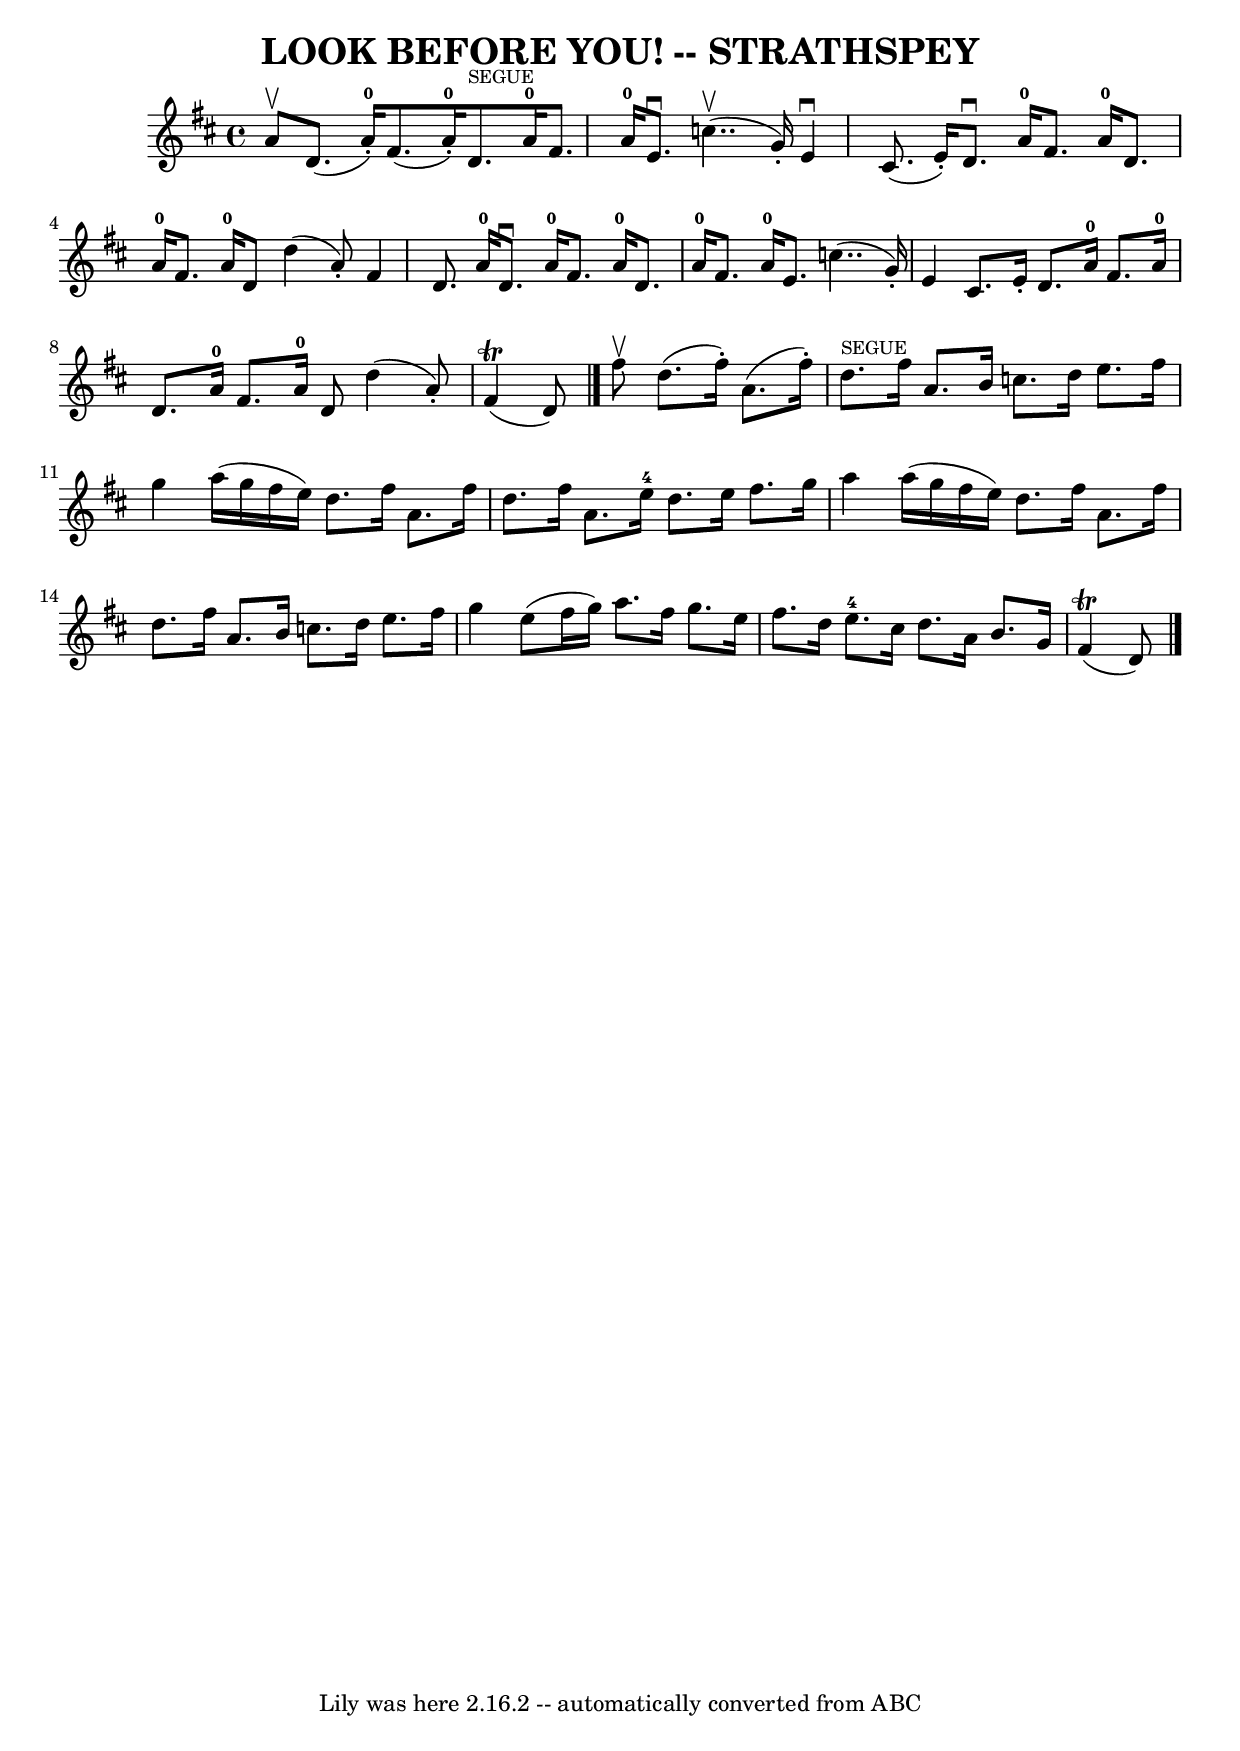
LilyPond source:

\version "2.16.2"
\include "Mammoth.ily"
\header {
  %% book = "Ryan's Mammoth Collection of Fiddle Tunes"
  crossRefNumber = "1"
  footnotes = ""
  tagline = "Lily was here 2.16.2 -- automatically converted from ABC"
  title = "LOOK BEFORE YOU! -- STRATHSPEY"

}
voicedefault =  {


  \override Staff.TimeSignature #'style = #'C
  \time 4/4 % %slurgraces 1
  
  \key d \major
  a'8^\upbow   |
  d'8. (a'16-0-.) fis'8. (
  a'16-0-.) d'8.^\segue a'16-0 fis'8. a'16-0   |
  
  e'8.^\downbow c''4.. (^\upbow g'16 -.) e'4^\downbow cis'8. (
  e'16 -.)   |
  d'8.^\downbow a'16-0 fis'8. a'16-0   
  d'8. a'16-0 fis'8. a'16-0   |
  d'8 d''4 (a'8 -.)  
  fis'4 d'8. a'16-0   |
  d'8.^\downbow a'16-0 fis'8.  
  a'16-0 d'8. a'16-0 fis'8. a'16-0   |
  e'8.    
  c''4.. (g'16 -.) e'4 cis'8. e'16 -.   |
  d'8. a'16 
  -0 fis'8. a'16-0 d'8. a'16-0 fis'8. a'16-0   |
  
  d'8 d''4 (a'8 -.) fis'4 (^\trill d'8)   \bar "|." fis''8 ^\upbow   |
  d''8. (fis''16 -.) a'8. (fis''16 -.)     
  d''8.^\segue fis''16 a'8. b'16    |
  c''8. d''16 e''8.  
  fis''16 g''4 a''16 (g''16 fis''16 e''16)   |
  
  d''8. fis''16 a'8. fis''16 d''8. fis''16 a'8. e''16-4   
  |
  d''8. e''16 fis''8. g''16 a''4 a''16 (g''16    
  fis''16 e''16)   |
  d''8. fis''16 a'8. fis''16    
  d''8. fis''16 a'8. b'16    |
  c''8. d''16 e''8.    
  fis''16 g''4 e''8 (fis''16 g''16)   |
  a''8.    
  fis''16 g''8. e''16 fis''8. d''16 e''8.-4 cis''16    
  |
  d''8. a'16 b'8. g'16 fis'4 (^\trill d'8)   
  \bar "|."   

}

\score{
  <<

    \context Staff="default"
    {
      \voicedefault 
      
    }

  >>
  \layout {
    
  }
  \midi {
  }

}
